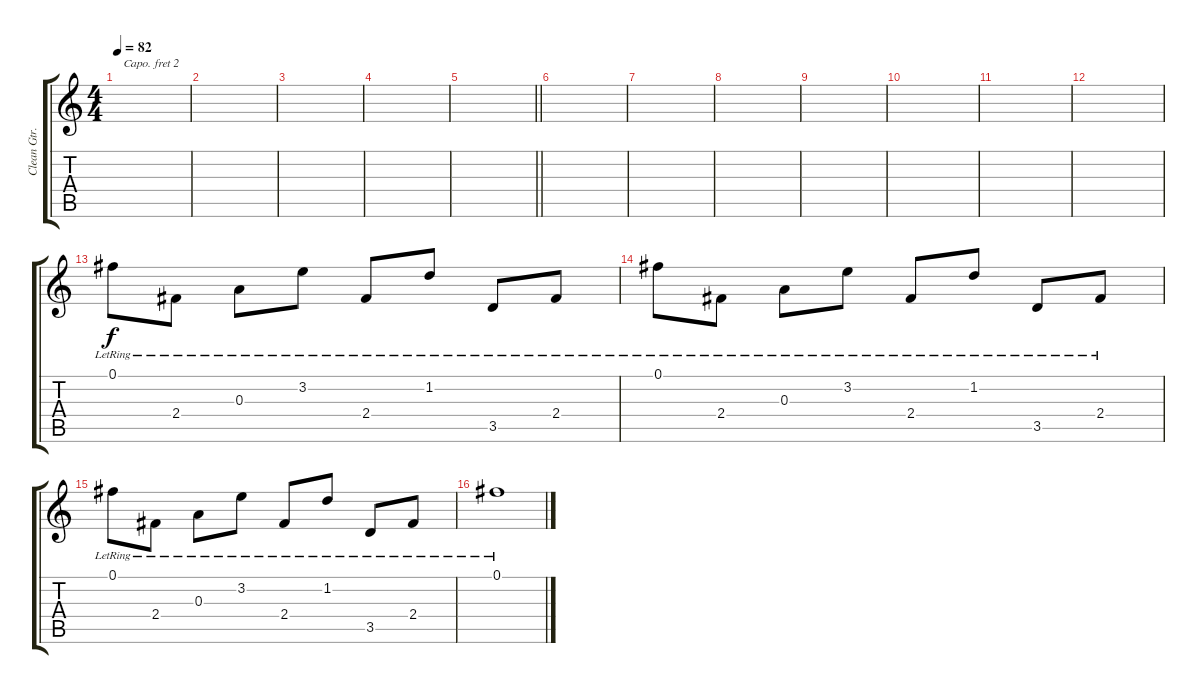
\track ("Clean Gtr. " "Clean Gtr.") {instrument electricguitarclean}
\staff {score tabs}
\capo 2
\tuning (E4 B3 G3 D3 A2 E2) {hide}
\ts (4 4)
\tempo 82
\clef g2
\ks c
|
|
|
|
\barLineRight lightlight
|
\section ("" "")
|
|
|
|
|
|
|
0.1{lr}.8 2.4{lr}.8 0.3{lr}.8 3.2{lr}.8 2.4{lr}.8 1.2{lr}.8 3.5{lr}.8 2.4{lr}.8 |
0.1{lr}.8 2.4{lr}.8 0.3{lr}.8 3.2{lr}.8 2.4{lr}.8 1.2{lr}.8 3.5{lr}.8 2.4{lr}.8 |
0.1{lr}.8 2.4{lr}.8 0.3{lr}.8 3.2{lr}.8 2.4{lr}.8 1.2{lr}.8 3.5{lr}.8 2.4{lr}.8 |
0.1{lr}.1
